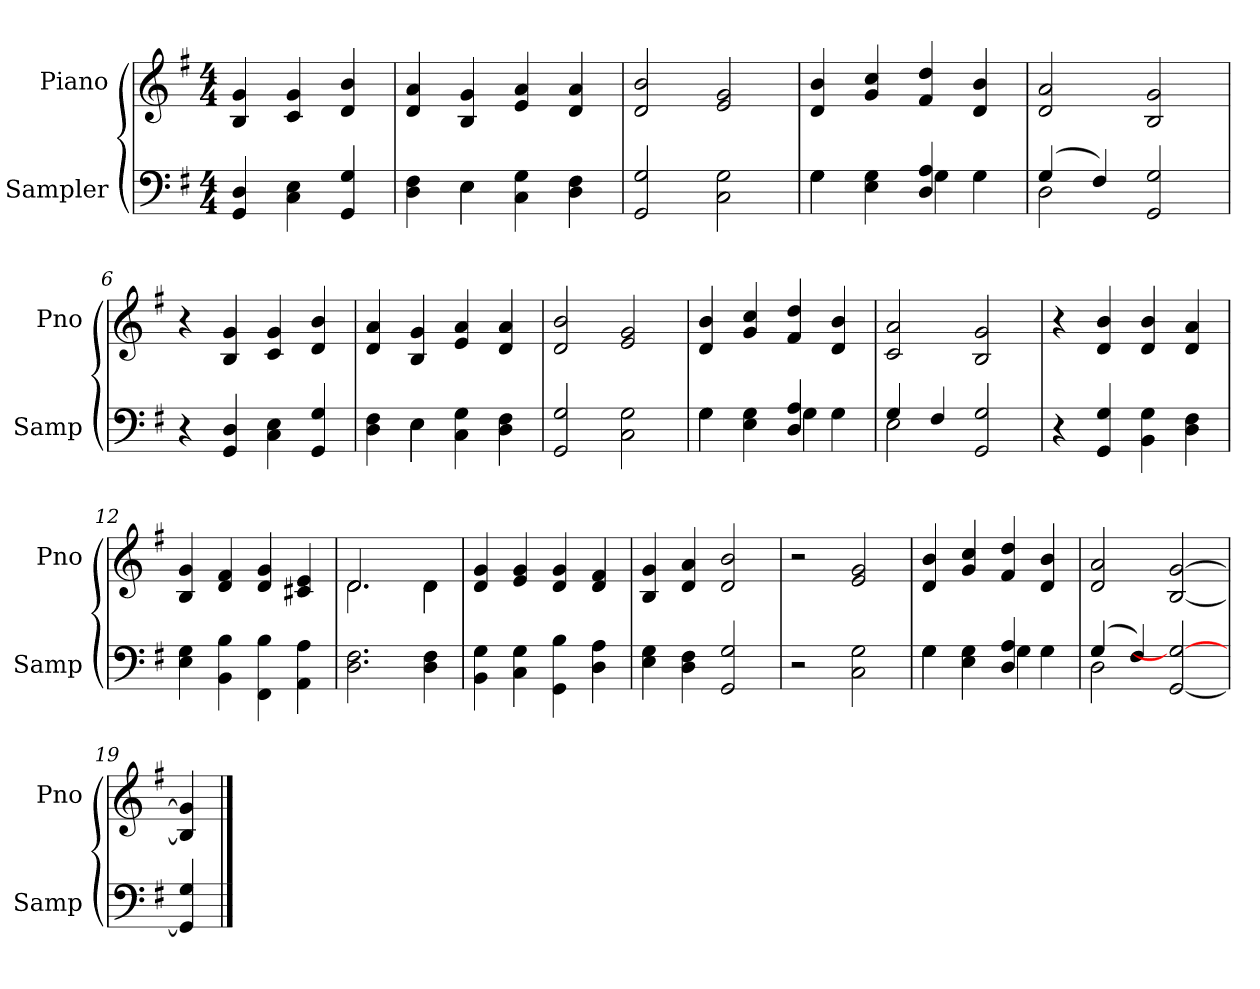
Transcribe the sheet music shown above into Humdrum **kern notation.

**kern	**kern
*part2	*part1
*staff2	*staff1
*I"Sampler	*I"Piano
*I'Samp	*I'Pno
*clefF4	*clefG2
*k[f#]	*k[f#]
*G:	*G:
*M4/4	*M4/4
=1	=1
4GG 4D	4B 4g
4C 4E	4c 4g
4GG 4G	4d 4b
=2	=2
*^	*
4D 4F#	4ryy	4d 4a
4E\	4E	4B 4g
4C 4G	2ryy	4e 4a
4D 4F#	.	4d 4a
*v	*v	*
=3	=3
2GG 2G	2d 2b
2C 2G	2e 2g
=4	=4
*^	*
4G\	4G	4d 4b
4E 4G	4ryy	4g 4cc
4D 4A	4G	4f# 4dd
4G\	4ryy	4d 4b
=5	=5	=5
(4G/	2D	2d 2a
4F#/)	.	.
2GG 2G	2ryy	2B 2g
*v	*v	*
=6	=6
4r	4r
4GG 4D	4B 4g
4C 4E	4c 4g
4GG 4G	4d 4b
=7	=7
*^	*
4D 4F#	4ryy	4d 4a
4E\	4E	4B 4g
4C 4G	2ryy	4e 4a
4D 4F#	.	4d 4a
*v	*v	*
=8	=8
2GG 2G	2d 2b
2C 2G	2e 2g
=9	=9
*^	*
4G\	4G	4d 4b
4E 4G	4ryy	4g 4cc
4D 4A	4G	4f# 4dd
4G\	4ryy	4d 4b
=10	=10	=10
4G/	2E	2c 2a
4F#/	.	.
2GG 2G	2ryy	2B 2g
*v	*v	*
=11	=11
4r	4r
4GG 4G	4d 4b
4BB 4G	4d 4b
4D 4F#	4d 4a
=12	=12
4E 4G	4B 4g
4BB 4B	4d 4f#
4FF# 4B	4d 4g
4AA 4A	4c#X 4e
=13	=13
*	*^
2.D 2.F#	2.d/	2.d
4D 4F#	4d\	4d
*	*v	*v
=14	=14
4BB 4G	4d 4g
4C 4G	4e 4g
4GG 4B	4d 4g
4D 4A	4d 4f#
=15	=15
4E 4G	4B 4g
4D 4F#	4d 4a
2GG 2G	2d 2b
=16	=16
2r	2r
2C 2G	2e 2g
=17	=17
*^	*
4G\	4G	4d 4b
4E 4G	4ryy	4g 4cc
4D 4A	4G	4f# 4dd
4G\	4ryy	4d 4b
=18	=18	=18
(4G/	2D	2d 2a
4F#/)	.	.
[2GG 2G_	2ryy	[2B [2g
*v	*v	*
=19	=19
4GG] 4G	4B] 4g]
==	==
*-	*-
